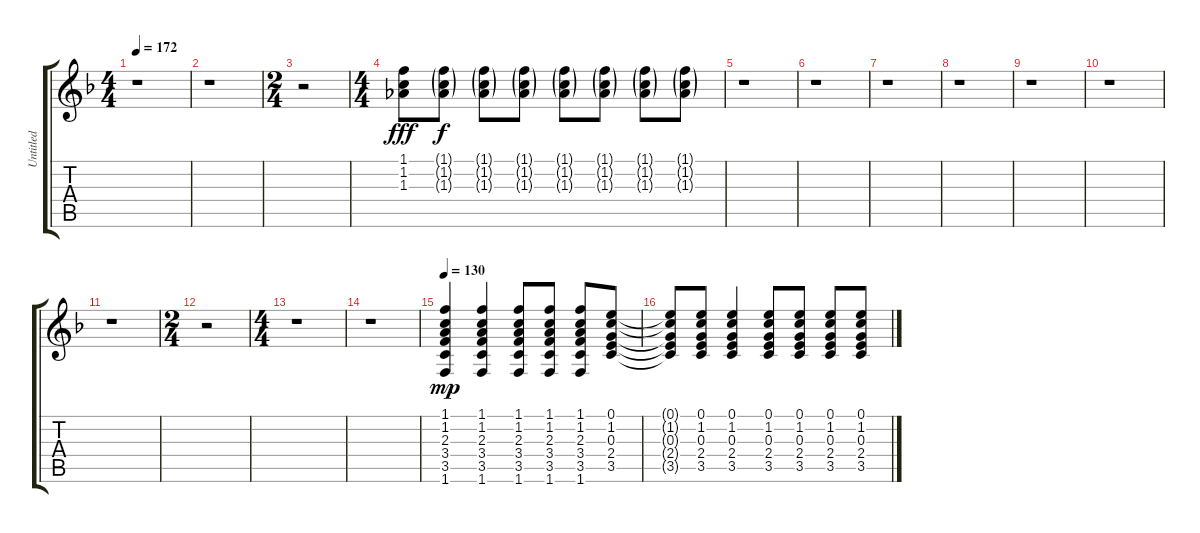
\track ("Untitled" "Untitled") {instrument acousticguitarsteel}
\staff {score tabs}
\tuning (E4 B3 G3 D3 A2 E2) {hide}
\ts (4 4)
\tempo 172
\clef g2
\ks f
r.1{dy fff} |
r.1 |
\ts (2 4)
r.2 |
\ts (4 4)
(1.1 1.2 1.3).8 (1.1{g} 1.2{g} 1.3{g}).8{dy f} (1.1{g} 1.2{g} 1.3{g}).8 (1.1{g} 1.2{g} 1.3{g}).8 (1.1{g} 1.2{g} 1.3{g}).8 (1.1{g} 1.2{g} 1.3{g}).8 (1.1{g} 1.2{g} 1.3{g}).8 (1.1{g} 1.2{g} 1.3{g}).8 |
r.1 |
r.1 |
r.1 |
r.1 |
r.1 |
r.1 |
r.1 |
\ts (2 4)
r.2 |
\ts (4 4)
r.1 |
r.1 |
\tempo 130
(1.1 1.2 2.3 3.4 3.5 1.6).4{dy mp} (1.1 1.2 2.3 3.4 3.5 1.6).4 (1.1 1.2 2.3 3.4 3.5 1.6).8 (1.1 1.2 2.3 3.4 3.5 1.6).8 (1.1 1.2 2.3 3.4 3.5 1.6).8 (0.1 1.2 0.3 2.4 3.5).8 |
(0.1{t} 1.2{t} 0.3{t} 2.4{t} 3.5{t}).8 (0.1 1.2 0.3 2.4 3.5).8 (0.1 1.2 0.3 2.4 3.5).4 (0.1 1.2 0.3 2.4 3.5).8 (0.1 1.2 0.3 2.4 3.5).8 (0.1 1.2 0.3 2.4 3.5).8 (0.1 1.2 0.3 2.4 3.5).8
